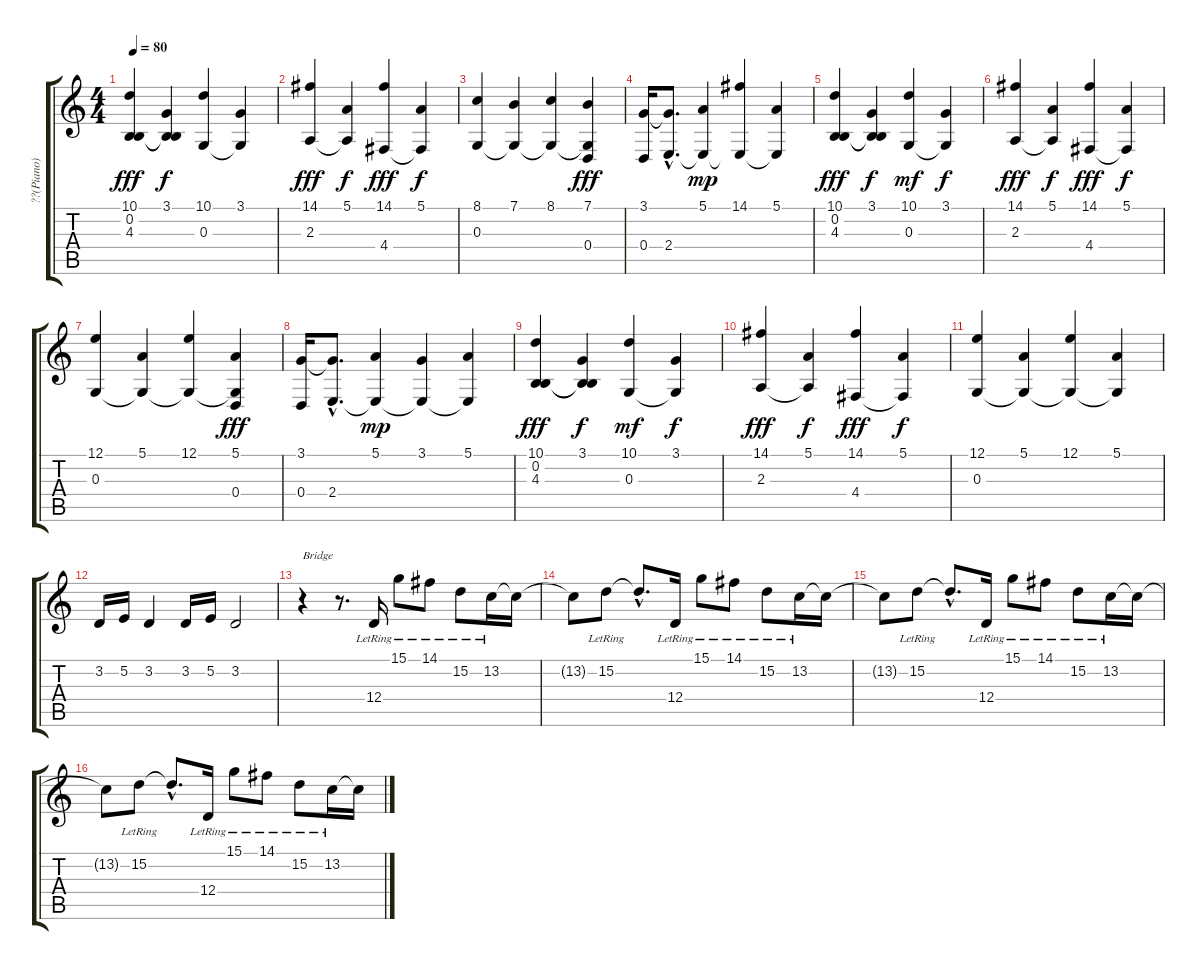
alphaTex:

\track ("??(Piano)" "??(Piano)") {instrument electricpiano1}
\staff {score tabs}
\tuning (E4 B3 G3 D3 A2 E2) {hide}
\ts (4 4)
\tempo 80
\clef g2
\ks c
(10.1 0.2 4.3).4{dy fff} (3.1 0.2{t} 4.3{t}).4{dy f} (10.1 0.3).4 (3.1 0.3{t}).4 |
(14.1 2.3).4{dy fff} (5.1 2.3{t}).4{dy f} (14.1 4.4).4{dy fff} (5.1 4.4{t}).4{dy f} |
(8.1 0.3).4 (7.1 0.3{t}).4 (8.1 0.3{t}).4 (7.1 0.3{t} 0.4).4{dy fff} |
(3.1 0.4).16 (3.1{hac t} 2.4{hac}).8{d} (5.1 2.4{t}).4{dy mp} (14.1 2.4{t}).4 (5.1 2.4{t}).4 |
(10.1 0.2 4.3).4{dy fff} (3.1 0.2{t} 4.3{t}).4{dy f} (10.1 0.3).4{dy mf} (3.1 0.3{t}).4{dy f} |
(14.1 2.3).4{dy fff} (5.1 2.3{t}).4{dy f} (14.1 4.4).4{dy fff} (5.1 4.4{t}).4{dy f} |
(12.1 0.3).4 (5.1 0.3{t}).4 (12.1 0.3{t}).4 (5.1 0.3{t} 0.4).4{dy fff} |
(3.1 0.4).16 (3.1{hac t} 2.4{hac}).8{d} (5.1 2.4{t}).4{dy mp} (3.1 2.4{t}).4 (5.1 2.4{t}).4 |
(10.1 0.2 4.3).4{dy fff} (3.1 0.2{t} 4.3{t}).4{dy f} (10.1 0.3).4{dy mf} (3.1 0.3{t}).4{dy f} |
(14.1 2.3).4{dy fff} (5.1 2.3{t}).4{dy f} (14.1 4.4).4{dy fff} (5.1 4.4{t}).4{dy f} |
(12.1 0.3).4 (5.1 0.3{t}).4 (12.1 0.3{t}).4 (5.1 0.3{t}).4 |
3.2.16 5.2.16 3.2.4 3.2.16 5.2.16 3.2.2 |
r.4{txt "Bridge"} r.8{d} 12.4{lr}.16 15.1{lr}.8 14.1{lr}.8 15.2{lr}.8 13.2{lr}.16 13.2{t}.16 |
13.2{t}.8 15.2{lr}.8 15.2{hac t}.8{d} 12.4{lr}.16 15.1{lr}.8 14.1{lr}.8 15.2{lr}.8 13.2{lr}.16 13.2{t}.16 |
13.2{t}.8 15.2{lr}.8 15.2{hac t}.8{d} 12.4{lr}.16 15.1{lr}.8 14.1{lr}.8 15.2{lr}.8 13.2{lr}.16 13.2{t}.16 |
13.2{t}.8 15.2{lr}.8 15.2{hac t}.8{d} 12.4{lr}.16 15.1{lr}.8 14.1{lr}.8 15.2{lr}.8 13.2{lr}.16 13.2{t}.16
